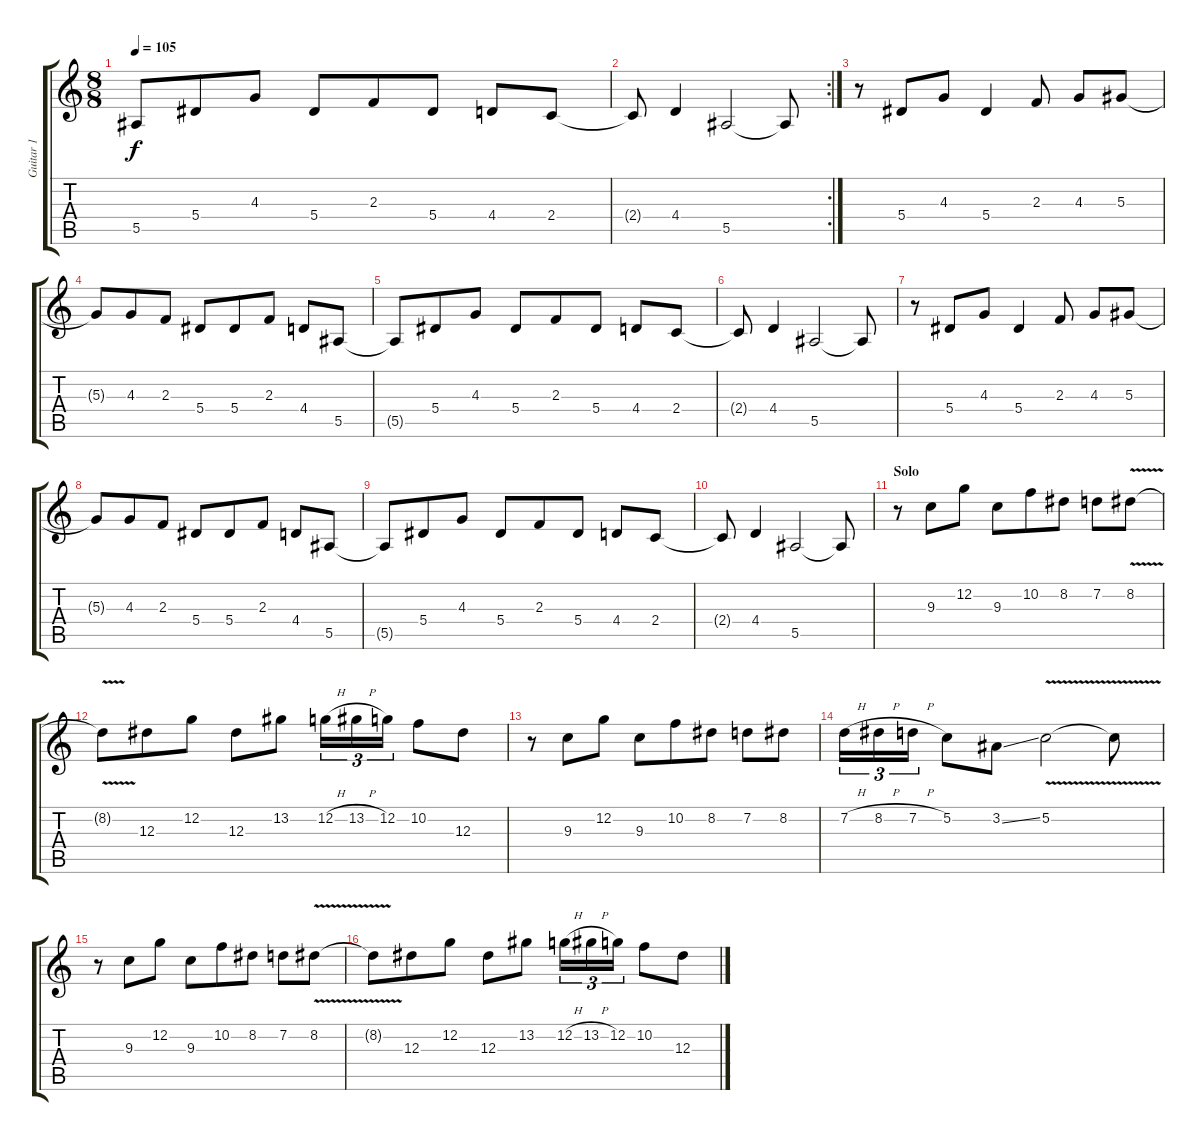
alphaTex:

\track ("Guitar 1" "Guitar 1") {instrument distortionguitar}
\staff {score tabs}
\tuning (C4 G3 Eb3 Bb2 F2 C2) {hide}
\ts (8 8)
\tempo 105
\clef g2
\ks c
5.5{t}.8{dy f} 5.4.8 4.3.8 5.4.8 2.3.8 5.4.8 4.4.8 2.4.8 |
\rc 2
2.4{t}.8 4.4.4 5.5.2 5.5{t}.8 |
r.8 5.4.8 4.3.8 5.4.4 2.3.8 4.3.8 5.3.8 |
5.3{t}.8 4.3.8 2.3.8 5.4.8 5.4.8 2.3.8 4.4.8 5.5.8 |
5.5{t}.8 5.4.8 4.3.8 5.4.8 2.3.8 5.4.8 4.4.8 2.4.8 |
2.4{t}.8 4.4.4 5.5.2 5.5{t}.8 |
r.8 5.4.8 4.3.8 5.4.4 2.3.8 4.3.8 5.3.8 |
5.3{t}.8 4.3.8 2.3.8 5.4.8 5.4.8 2.3.8 4.4.8 5.5.8 |
5.5{t}.8 5.4.8 4.3.8 5.4.8 2.3.8 5.4.8 4.4.8 2.4.8 |
2.4{t}.8 4.4.4 5.5.2 5.5{t}.8 |
\section ("" "Solo")
r.8 9.3.8 12.2.8 9.3.8 10.2.8 8.2.8 7.2.8 8.2{v}.8 |
8.2{t}.8 12.3.8 12.2.8 12.3.8 13.2.8 12.2{h}.16{tu (3 2)} 13.2{h}.16{tu (3 2)} 12.2.16{tu (3 2)} 10.2.8 12.3.8 |
r.8 9.3.8 12.2.8 9.3.8 10.2.8 8.2.8 7.2.8 8.2.8 |
7.2{h}.16{tu (3 2)} 8.2{h}.16{tu (3 2)} 7.2{h}.16{tu (3 2)} 5.2.8 3.2{ss}.8 5.2{v}.2 5.2{t}.8 |
r.8 9.3.8 12.2.8 9.3.8 10.2.8 8.2.8 7.2.8 8.2{v}.8 |
8.2{t}.8 12.3.8 12.2.8 12.3.8 13.2.8 12.2{h}.16{tu (3 2)} 13.2{h}.16{tu (3 2)} 12.2.16{tu (3 2)} 10.2.8 12.3.8
